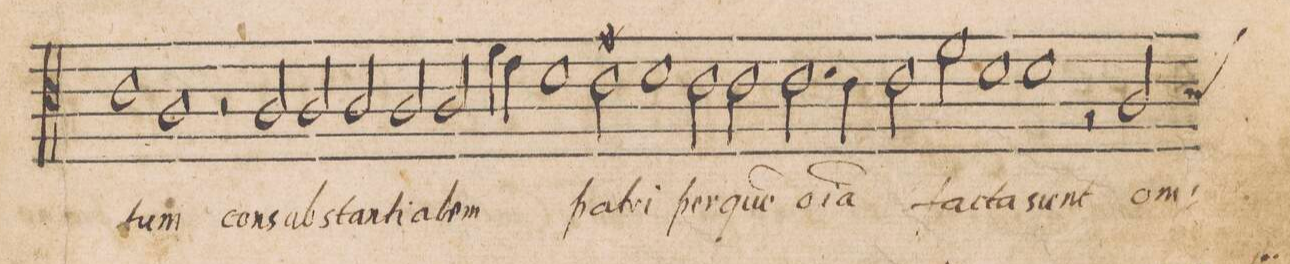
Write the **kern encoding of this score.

**kern	**text
*I"ALTVS	*
*clefC4	*
*k[]	*
*met(C|)	*
*M2/1	*
1c	.
1A	-tum
=51-	=51-
2r	.
2A/	con-
2A/	-sub-
2A/	-stan-
=52-	=52-
2A/	-ti-
2A/	-a-
4f\	-lem
4e\	.
1d\	.
=53-	=53-
2c#X\	pa-
1d	-tri
=54-	=54-
2cny\	per
2c\	que(m)
2.c\	o(m-
4c\	-n)i-
=55-	=55-
2c\	-a
2f\	fac-
1d	-ta
=56-	=56-
1d	sunt
2r	.
*custos:B	*
2A/	om-
=57-	=57-
*-	*-
